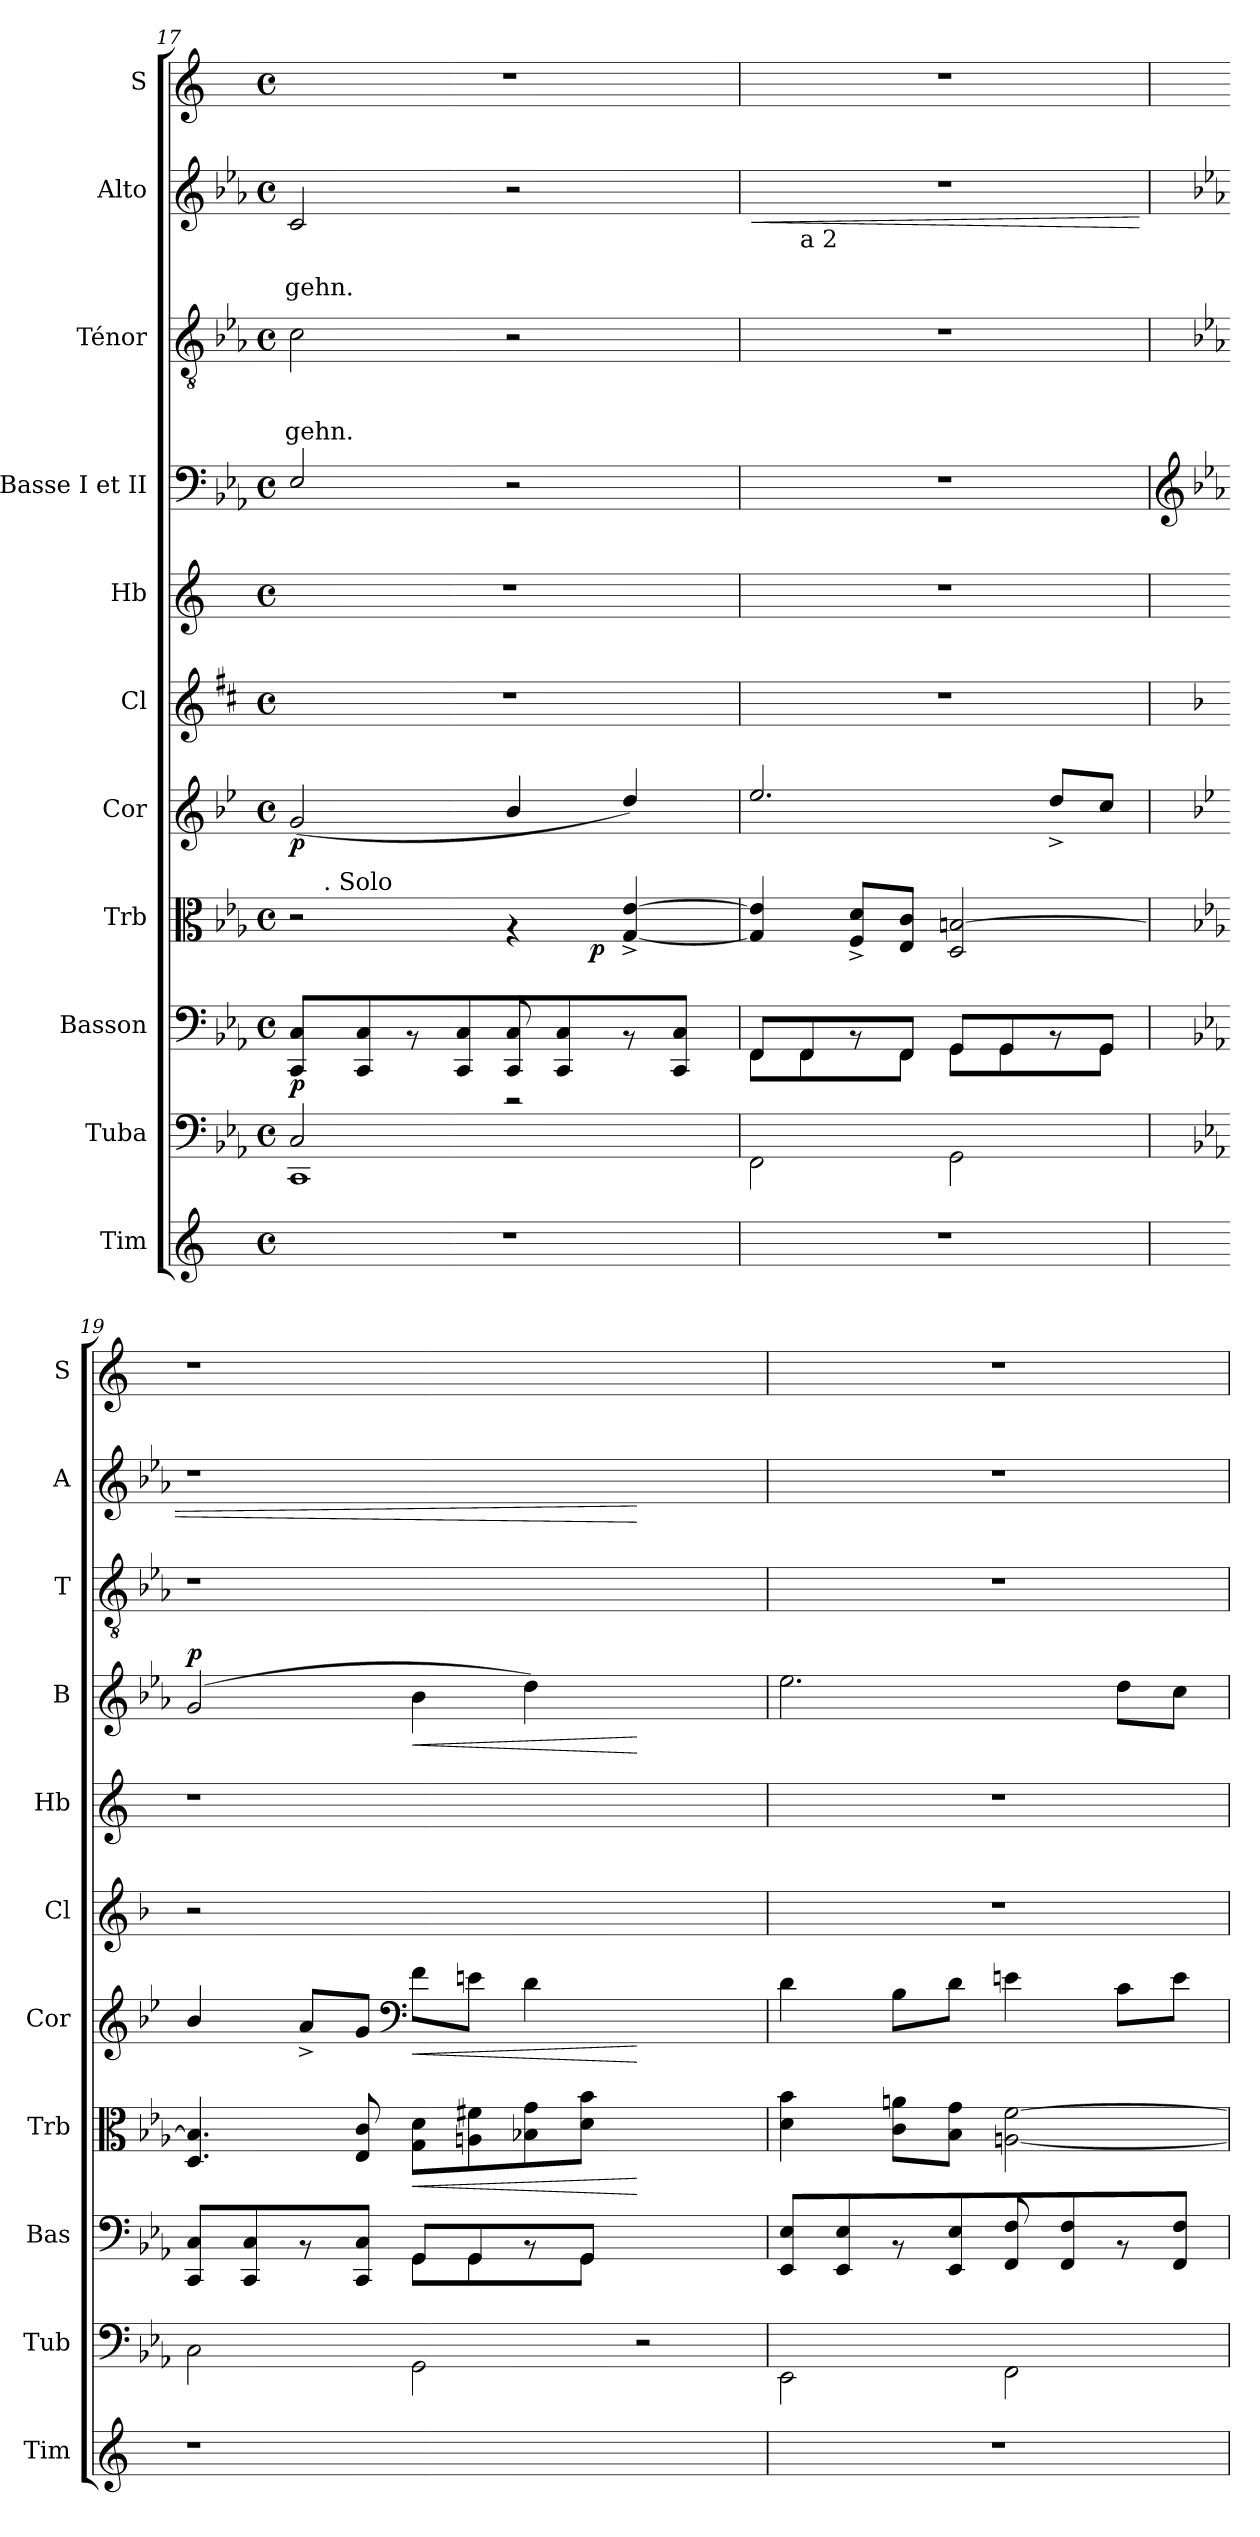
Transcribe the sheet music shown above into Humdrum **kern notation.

**kern	**kern	**kern	**dynam	**kern	**dynam	**kern	**dynam	**kern	**kern	**kern	**text	**dynam	**kern	**text	**text	**text	**kern	**text	**text	**dynam	**kern
*part11	*part10	*part9	*part9	*part8	*part8	*part7	*part7	*part6	*part5	*part4	*part4	*part4	*part3	*part3	*part3	*part3	*part2	*part2	*part2	*part2	*part1
*staff11	*staff10	*staff9	*staff9	*staff8	*staff8	*staff7	*staff7	*staff6	*staff5	*staff4	*staff4	*staff4	*staff3	*staff3	*staff3	*staff3	*staff2	*staff2	*staff2	*staff2	*staff1
*I"Tim	*I"Tuba	*I"Basson	*	*I"Trb	*	*I"Cor	*	*I"Cl	*I"Hb	*I"Basse I et II	*	*	*I"Ténor	*	*	*	*I"Alto	*	*	*	*I"S
*I'Tim	*I'Tub	*I'Bas	*	*I'Trb	*	*I'Cor	*	*I'Cl	*I'Hb	*I'B	*	*	*I'T	*	*	*	*I'A	*	*	*	*I'S
*clefG2	*clefF4	*clefF4	*	*clefC3	*	*clefG2	*	*clefG2	*clefG2	*clefF4	*	*	*clefGv2	*	*	*	*clefG2	*	*	*	*clefG2
*	*	*	*	*	*	*ITrd4c7	*	*ITrd1c2	*	*	*	*	*	*	*	*	*	*	*	*	*
*k[]	*k[b-e-a-]	*k[b-e-a-]	*	*k[b-e-a-]	*	*k[b-e-a-]	*	*k[]	*k[]	*k[b-e-a-]	*	*	*k[b-e-a-]	*	*	*	*k[b-e-a-]	*	*	*	*k[]
*C:	*E-:	*E-:	*	*E-:	*	*E-:	*	*C:	*C:	*E-:	*	*	*E-:	*	*	*	*E-:	*	*	*	*C:
*M4/4	*M4/4	*M4/4	*	*M4/4	*	*M4/4	*	*M4/4	*M4/4	*M4/4	*	*	*M4/4	*	*	*	*M4/4	*	*	*	*M4/4
*met(c)	*met(c)	*met(c)	*	*met(c)	*	*met(c)	*	*met(c)	*met(c)	*met(c)	*	*	*met(c)	*	*	*	*met(c)	*	*	*	*met(c)
=17	=17	=17	=17	=17	=17	=17	=17	=17	=17	=17	=17	=17	=17	=17	=17	=17	=17	=17	=17	=17	=17
*	*^	*^	*	*	*	*	*	*	*	*	*	*	*	*	*	*	*	*	*	*	*
!	!	!	!	!	!LO:DY:b	!	!	!	!LO:DY:b	!	!	!	!	!	!	!	!	!LO:LY:b	!	!	!LO:LY:b	!	!
*	*	*	*	*	*	*^	*	*	*	*	*	*	*	*	*	*	*	*	*	*	*	*	*
*	*	*	*	*	*	*	*^	*	*	*	*	*	*	*	*	*	*	*	*	*	*	*	*	*
1r	2C/	1CC	8CC/ 8C/L	2ryy	p	2r	2ryy	16ryy	.	(<2c</	p	1r	1r	2E-/	.	.	2c\	.	.	gehn.	2c/	.	gehn.	.	1r
!	!	!	!	!	!	!	!	!LO:TX:a:t=. Solo	!	!	!	!	!	!	!	!	!	!	!	!	!	!	!	!	!
.	.	.	.	.	.	.	.	2...ryy	.	.	.	.	.	.	.	.	.	.	.	.	.	.	.	.	.
.	.	.	8CC/ 8C/	.	.	.	.	.	.	.	.	.	.	.	.	.	.	.	.	.	.	.	.	.	.
.	.	.	8rAA	.	.	.	.	.	.	.	.	.	.	.	.	.	.	.	.	.	.	.	.	.	.
.	.	.	8CC/ 8C/	.	.	.	.	.	.	.	.	.	.	.	.	.	.	.	.	.	.	.	.	.	.
.	2rc	.	8ryy	8CC/ 8C/	.	4rG	8.ryy	.	.	4e-/	.	.	.	2r	.	.	2r	.	.	.	2r	.	.	.	.
.	.	.	8CC/ 8C/	4.ryy	.	.	.	.	.	.	.	.	.	.	.	.	.	.	.	.	.	.	.	.	.
!	!	!	!	!	!	!	!	!	!LO:DY:b	!	!	!	!	!	!	!	!	!	!	!	!	!	!	!	!
.	.	.	.	.	.	.	4ryy	.	p	.	.	.	.	.	.	.	.	.	.	.	.	.	.	.	.
.	.	.	8rAA	.	.	[<4G/^< [>4e-/^<	.	.	.	4g/)	.	.	.	.	.	.	.	.	.	.	.	.	.	.	.
.	.	.	8CC/ 8C/J	.	.	.	.	.	.	.	.	.	.	.	.	.	.	.	.	.	.	.	.	.	.
.	.	.	.	.	.	.	16ryy	.	.	.	.	.	.	.	.	.	.	.	.	.	.	.	.	.	.
=18	=18	=18	=18	=18	=18	=18	=18	=18	=18	=18	=18	=18	=18	=18	=18	=18	=18	=18	=18	=18	=18	=18	=18	=18	=18
!	!	!	!	!	!	!	!	!	!	!	!	!	!	!	!	!	!	!	!	!	!	!	!	!LO:HP:b	!
*	*v	*v	*	*	*	*v	*v	*v	*	*	*	*	*	*	*	*	*	*	*	*	*^	*	*	*	*
1r	2FF\	8FF/L	8FF\L	.	4G/] 4e-/]	.	2.a-/	.	1r	1r	1r	.	.	1r	.	.	.	1r	8ryy	.	.	<	1r
!	!	!	!	!	!	!	!	!	!	!	!	!	!	!	!	!	!	!	!LO:TX:b:t=a 2	!	!	!	!
.	.	8FF/	8FF\	.	.	.	.	.	.	.	.	.	.	.	.	.	.	.	2..ryy	.	.	.	.
.	.	8rAA	8ryy	.	8F/^< 8d/^<L	.	.	.	.	.	.	.	.	.	.	.	.	.	.	.	.	.	.
.	.	8FF/J	8FF\J	.	8E-/ 8c/J	.	.	.	.	.	.	.	.	.	.	.	.	.	.	.	.	.	.
.	2GG\	8GG/L	8GG\L	.	2D/ [>2Bn/	.	.	.	.	.	.	.	.	.	.	.	.	.	.	.	.	.	.
.	.	8GG/	8GG\	.	.	.	.	.	.	.	.	.	.	.	.	.	.	.	.	.	.	.	.
.	.	8rAA	8ryy	.	.	.	8g^</L	.	.	.	.	.	.	.	.	.	.	.	.	.	.	.	.
.	.	8GG/J	8GG\J	.	.	.	8f/J	.	.	.	.	.	.	.	.	.	.	.	.	.	.	.	.
*	*	*	*	*	*	*	*	*	*	*	*	*	*	*	*	*	*	*v	*v	*	*	*	*
!!LO:PB:g=z
=19	=19	=19	=19	=19	=19	=19	=19	=19	=19	=19	=19	=19	=19	=19	=19	=19	=19	=19	=19	=19	=19	=19
*	*	*	*	*	*	*	*	*	*	*	*clefG2	*	*	*	*	*	*	*	*	*	*	*
*	*	*	*	*	*	*	*	*	*k[b-e-a-]	*	*	*	*	*	*	*	*	*	*	*	*	*
*	*	*	*	*	*	*	*	*	*E-:	*	*	*	*	*	*	*	*	*	*	*	*	*
*	*	*	*	*	*	*	*	*	*	*	*	*	*	*	*	*	*	*^	*	*	*	*
!	!	!	!	!	!	!	!	!	!	!	!	!	!LO:DY:b	!	!	!	!	!	!	!	!	!	!
*	*	*	*	*	*	*	*	*	*	*	*	*	*	*	*	*	*	*v	*v	*	*	*	*
1r	2C\	8CC/ 8C/L	2ryy	.	4.D/ 4.B/]	.	4e-/	.	2r	1r	(>2g/	.	p	1r	.	.	.	1r	.	.	.	1r
.	.	8CC/ 8C/	.	.	.	.	.	.	.	.	.	.	.	.	.	.	.	.	.	.	.	.
.	.	8rAA	.	.	.	.	8d^>/L	.	.	.	.	.	.	.	.	.	.	.	.	.	.	.
.	.	8CC/ 8C/J	.	.	8E-/ 8c/	.	8c/J	.	.	.	.	.	.	.	.	.	.	.	.	.	.	.
*	*	*	*	*	*	*	*clefF4	*	*	*	*	*	*	*	*	*	*	*	*	*	*	*
!	!	!	!	!	!	!LO:HP:b	!	!LO:HP:b	!	!	!	!	!LO:HP:b	!	!	!	!	!	!	!	!	!
.	2GG\	8GG/L	8GG\L	.	8G\ 8d\L	<	8B-\L	<	1ryy	.	4b-\	.	<	.	.	.	.	.	.	.	.	.
.	.	8GG/	8GG\	.	8An\ 8f#X\	.	8An\J	.	.	.	.	.	.	.	.	.	.	.	.	.	.	.
.	.	8rAA	8ryy	.	8B-\ 8g\	.	4G\	.	.	.	4dd\)	.	.	.	.	.	.	.	.	.	.	.
.	.	8GG/J	8GG\J	.	8d\ 8b-\J	.	.	.	.	.	.	.	.	.	.	.	.	.	.	.	.	.
2ryy	2r	2ryy	2ryy	.	2ryy	[	2ryy	[	.	2ryy	2ryy	.	[	2ryy	.	.	.	2ryy	.	.	[	2ryy
=20	=20	=20	=20	=20	=20	=20	=20	=20	=20	=20	=20	=20	=20	=20	=20	=20	=20	=20	=20	=20	=20	=20
1r	2EE-\	8EE-/ 8E-/L	2ryy	.	4d\ 4b-\	.	4G\	.	1r	1r	2.ee-\	.	.	1r	.	.	.	1r	.	.	.	1r
.	.	8EE-/ 8E-/	.	.	.	.	.	.	.	.	.	.	.	.	.	.	.	.	.	.	.	.
.	.	8rAA	.	.	8c\ 8an\L	.	8E-\L	.	.	.	.	.	.	.	.	.	.	.	.	.	.	.
.	.	8EE-/ 8E-/	.	.	8B-\ 8g\J	.	8G\J	.	.	.	.	.	.	.	.	.	.	.	.	.	.	.
.	2FF\	8ryy	8FF/ 8F/	.	[<2An\ [>2f\	.	4An\	.	.	.	.	.	.	.	.	.	.	.	.	.	.	.
.	.	8FF/ 8F/	4.ryy	.	.	.	.	.	.	.	.	.	.	.	.	.	.	.	.	.	.	.
.	.	8rAA	.	.	.	.	8F\L	.	.	.	8dd\L	.	.	.	.	.	.	.	.	.	.	.
.	.	8FF/ 8F/J	.	.	.	.	8A\J	.	.	.	8cc\J	.	.	.	.	.	.	.	.	.	.	.
*	*	*v	*v	*	*	*	*	*	*	*	*	*	*	*	*	*	*	*	*	*	*	*
=	=	=	=	=	=	=	=	=	=	=	=	=	=	=	=	=	=	=	=	=	=
*-	*-	*-	*-	*-	*-	*-	*-	*-	*-	*-	*-	*-	*-	*-	*-	*-	*-	*-	*-	*-	*-
